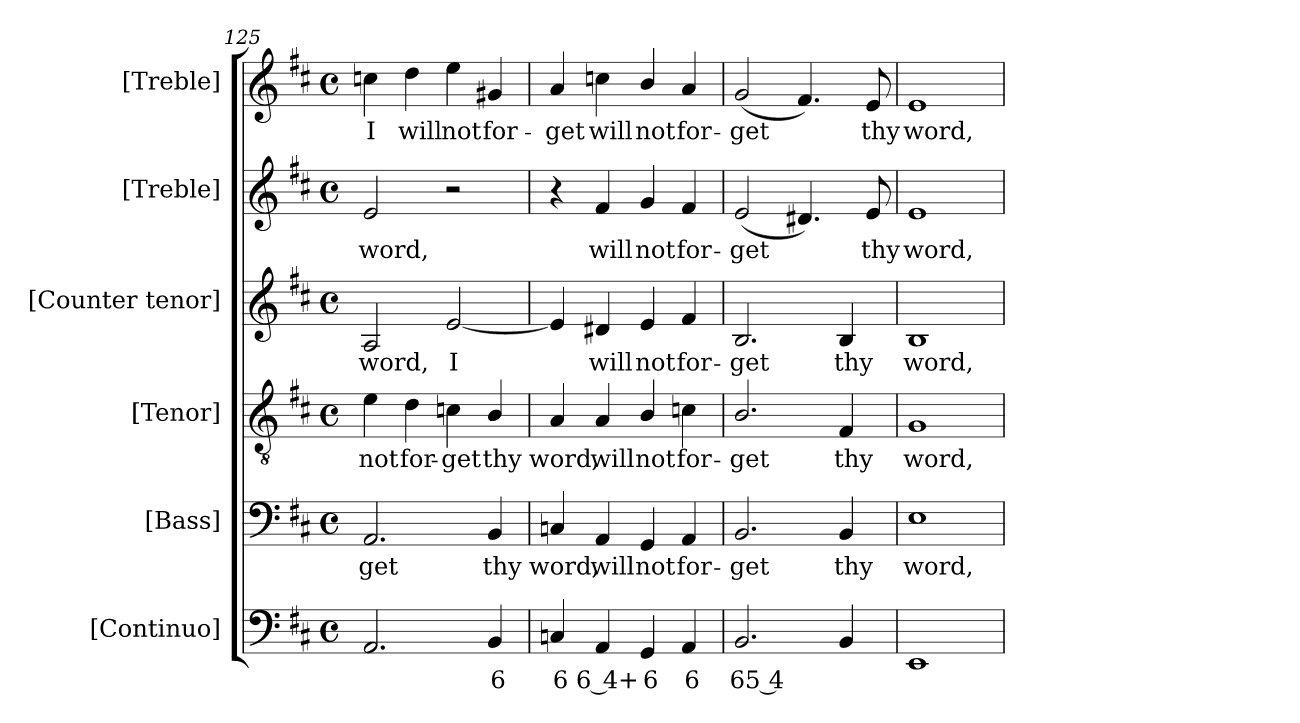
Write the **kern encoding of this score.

**kern	**text	**kern	**text	**kern	**text	**kern	**text	**kern	**text	**kern	**text
*part6	*part6	*part5	*part5	*part4	*part4	*part3	*part3	*part2	*part2	*part1	*part1
*staff6	*staff6	*staff5	*staff5	*staff4	*staff4	*staff3	*staff3	*staff2	*staff2	*staff1	*staff1
*I"[Continuo]	*	*I"[Bass]	*	*I"[Tenor]	*	*I"[Counter tenor]	*	*I"[Treble]	*	*I"[Treble]	*
*I'Cont.	*	*I'B.	*	*I'T.	*	*	*	*	*	*	*
!!LO:LB:g=z
*clefF4	*	*clefF4	*	*clefGv2	*	*clefG2	*	*clefG2	*	*clefG2	*
*	*	*	*	*ITrd7c12	*	*	*	*	*	*	*
*k[f#c#]	*	*k[f#c#]	*	*k[f#c#]	*	*k[f#c#]	*	*k[f#c#]	*	*k[f#c#]	*
*D:	*	*D:	*	*D:	*	*D:	*	*D:	*	*D:	*
*M4/4	*	*M4/4	*	*M4/4	*	*M4/4	*	*M4/4	*	*M4/4	*
*met(c)	*	*met(c)	*	*met(c)	*	*met(c)	*	*met(c)	*	*met(c)	*
=125	=125	=125	=125	=125	=125	=125	=125	=125	=125	=125	=125
!	!	!	!LO:LY:b:color=#000000	!	!	!	!	!	!	!	!
!	!	!	!	!	!LO:LY:b:color=#000000	!	!	!	!	!	!
!	!	!	!	!	!	!	!LO:LY:b:color=#000000	!	!	!	!
!	!	!	!	!	!	!	!	!	!LO:LY:b:color=#000000	!	!
!	!	!	!	!	!	!	!	!	!	!	!LO:LY:b:color=#000000
2.AAi/	.	2.AAi/	-get	4Ei\	not	2Ai/	word,	2ei/	word,	4ccni\	I
!	!	!	!	!	!LO:LY:b:color=#000000	!	!	!	!	!	!
!	!	!	!	!	!	!	!	!	!	!	!LO:LY:b:color=#000000
.	.	.	.	4Di\	for-	.	.	.	.	4ddi\	will
!	!	!	!	!	!LO:LY:b:color=#000000	!	!	!	!	!	!
!	!	!	!	!	!	!	!LO:LY:b:color=#000000	!	!	!	!
!	!	!	!	!	!	!	!	!	!	!	!LO:LY:b:color=#000000
.	.	.	.	4Cni\	-get	[2ei/	I	2r	.	4eei\	not
!	!LO:LY:b:color=#000000	!	!	!	!	!	!	!	!	!	!
!	!	!	!LO:LY:b:color=#000000	!	!	!	!	!	!	!	!
!	!	!	!	!	!LO:LY:b:color=#000000	!	!	!	!	!	!
!	!	!	!	!	!	!	!	!	!	!	!LO:LY:b:color=#000000
4BBi/	6	4BBi/	thy	4BBi/	thy	.	.	.	.	4g#Xi/	for-
=126	=126	=126	=126	=126	=126	=126	=126	=126	=126	=126	=126
!	!LO:LY:b:color=#000000	!	!	!	!	!	!	!	!	!	!
!	!	!	!LO:LY:b:color=#000000	!	!	!	!	!	!	!	!
!	!	!	!	!	!LO:LY:b:color=#000000	!	!	!	!	!	!
!	!	!	!	!	!	!	!	!	!	!	!LO:LY:b:color=#000000
4Cni/	6	4Cni/	word,	4AAi/	word,	4ei/]	.	4r	.	4ai/	-get
!	!LO:LY:b:color=#000000	!	!	!	!	!	!	!	!	!	!
!	!	!	!LO:LY:b:color=#000000	!	!	!	!	!	!	!	!
!	!	!	!	!	!LO:LY:b:color=#000000	!	!	!	!	!	!
!	!	!	!	!	!	!	!LO:LY:b:color=#000000	!	!	!	!
!	!	!	!	!	!	!	!	!	!LO:LY:b:color=#000000	!	!
!	!	!	!	!	!	!	!	!	!	!	!LO:LY:b:color=#000000
4AAi/	6 4+	4AAi/	will	4AAi/	will	4d#Xi/	will	4f#i/	will	4ccni\	will
!	!LO:LY:b:color=#000000	!	!	!	!	!	!	!	!	!	!
!	!	!	!LO:LY:b:color=#000000	!	!	!	!	!	!	!	!
!	!	!	!	!	!LO:LY:b:color=#000000	!	!	!	!	!	!
!	!	!	!	!	!	!	!LO:LY:b:color=#000000	!	!	!	!
!	!	!	!	!	!	!	!	!	!LO:LY:b:color=#000000	!	!
!	!	!	!	!	!	!	!	!	!	!	!LO:LY:b:color=#000000
4GGi/	6	4GGi/	not	4BBi/	not	4ei/	not	4gi/	not	4bi/	not
!	!LO:LY:b:color=#000000	!	!	!	!	!	!	!	!	!	!
!	!	!	!LO:LY:b:color=#000000	!	!	!	!	!	!	!	!
!	!	!	!	!	!LO:LY:b:color=#000000	!	!	!	!	!	!
!	!	!	!	!	!	!	!LO:LY:b:color=#000000	!	!	!	!
!	!	!	!	!	!	!	!	!	!LO:LY:b:color=#000000	!	!
!	!	!	!	!	!	!	!	!	!	!	!LO:LY:b:color=#000000
4AAi/	6	4AAi/	for-	4Cni\	for-	4f#i/	for-	4f#i/	for-	4ai/	for-
=127	=127	=127	=127	=127	=127	=127	=127	=127	=127	=127	=127
!	!LO:LY:b:color=#000000	!	!	!	!	!	!	!	!	!	!
!	!	!	!LO:LY:b:color=#000000	!	!	!	!	!	!	!	!
!	!	!	!	!	!LO:LY:b:color=#000000	!	!	!	!	!	!
!	!	!	!	!	!	!	!LO:LY:b:color=#000000	!	!	!	!
!	!	!	!	!	!	!	!	!	!LO:LY:b:color=#000000	!	!
!	!	!	!	!	!	!	!	!	!	!	!LO:LY:b:color=#000000
2.BBi/	65 4	2.BBi/	-get	2.BBi/	-get	2.Bi/	-get	(2ei/	-get	(2gi/	-get
.	.	.	.	.	.	.	.	4.d#Xi/)	.	4.f#i/)	.
!	!	!	!LO:LY:b:color=#000000	!	!	!	!	!	!	!	!
!	!	!	!	!	!LO:LY:b:color=#000000	!	!	!	!	!	!
!	!	!	!	!	!	!	!LO:LY:b:color=#000000	!	!	!	!
4BBi/	.	4BBi/	thy	4FF#i/	thy	4Bi/	thy	.	.	.	.
!	!	!	!	!	!	!	!	!	!LO:LY:b:color=#000000	!	!
!	!	!	!	!	!	!	!	!	!	!	!LO:LY:b:color=#000000
.	.	.	.	.	.	.	.	8ei/	thy	8ei/	thy
=128	=128	=128	=128	=128	=128	=128	=128	=128	=128	=128	=128
!	!	!	!LO:LY:b:color=#000000	!	!	!	!	!	!	!	!
!	!	!	!	!	!LO:LY:b:color=#000000	!	!	!	!	!	!
!	!	!	!	!	!	!	!LO:LY:b:color=#000000	!	!	!	!
!	!	!	!	!	!	!	!	!	!LO:LY:b:color=#000000	!	!
!	!	!	!	!	!	!	!	!	!	!	!LO:LY:b:color=#000000
1EEi	.	1Ei	word,	1GGi	word,	1Bi	word,	1ei	word,	1ei	word,
=	=	=	=	=	=	=	=	=	=	=	=
*-	*-	*-	*-	*-	*-	*-	*-	*-	*-	*-	*-
